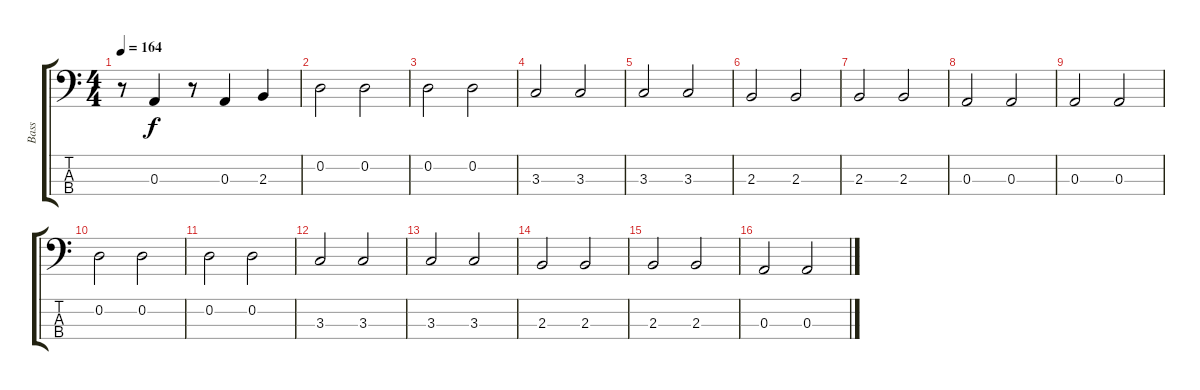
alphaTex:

\track ("Bass" "Bass") {instrument fretlessbass}
\staff {score tabs}
\tuning (G2 D2 A1 E1) {hide}
\ts (4 4)
\tempo 164
\clef f4
\ks c
r.8{dy f} 0.3.4 r.8 0.3.4 2.3.4 |
0.2.2 0.2.2 |
0.2.2 0.2.2 |
3.3.2 3.3.2 |
3.3.2 3.3.2 |
2.3.2 2.3.2 |
2.3.2 2.3.2 |
0.3.2 0.3.2 |
0.3.2 0.3.2 |
0.2.2 0.2.2 |
0.2.2 0.2.2 |
3.3.2 3.3.2 |
3.3.2 3.3.2 |
2.3.2 2.3.2 |
2.3.2 2.3.2 |
0.3.2 0.3.2
